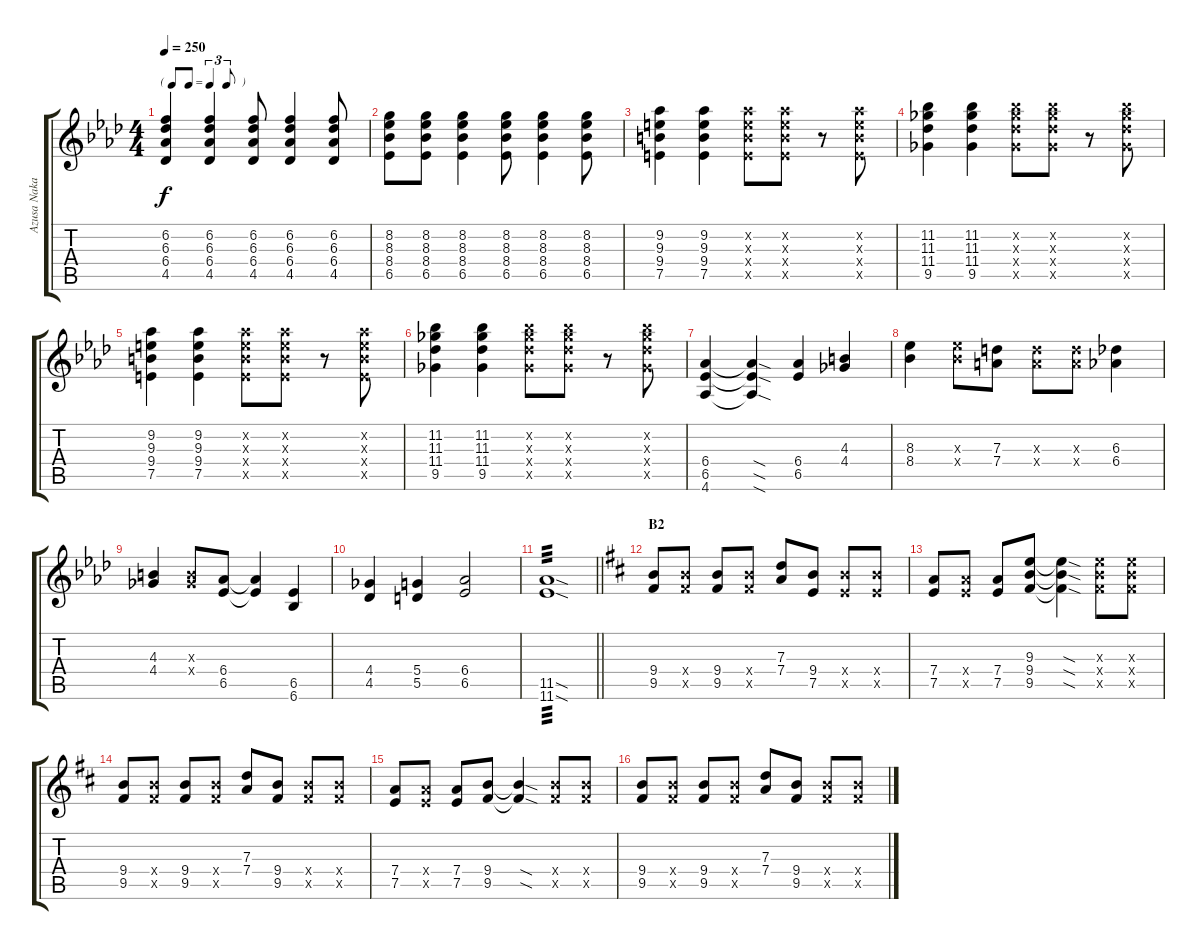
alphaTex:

\track ("Azusa Nakano" "Azusa Naka") {instrument overdrivenguitar}
\staff {score tabs}
\tuning (E4 B3 G3 D3 A2 E2) {hide}
\ts (4 4)
\tf triplet8th
\tempo 250
\clef g2
\ks ab
(6.2 6.3 6.4 4.5).4{dy f} (6.2 6.3 6.4 4.5).4 (6.2 6.3 6.4 4.5).8 (6.2 6.3 6.4 4.5).4 (6.2 6.3 6.4 4.5).8 |
(8.2 8.3 8.4 6.5).8 (8.2 8.3 8.4 6.5).8 (8.2 8.3 8.4 6.5).4 (8.2 8.3 8.4 6.5).8 (8.2 8.3 8.4 6.5).4 (8.2 8.3 8.4 6.5).8 |
(9.2 9.3 9.4 7.5).4 (9.2 9.3 9.4 7.5).4 (9.2{x} 9.3{x} 9.4{x} 7.5{x}).8 (9.2{x} 9.3{x} 9.4{x} 7.5{x}).8 r.8 (9.2{x} 9.3{x} 9.4{x} 7.5{x}).8 |
(11.2 11.3 11.4 9.5).4 (11.2 11.3 11.4 9.5).4 (11.2{x} 11.3{x} 11.4{x} 9.5{x}).8 (11.2{x} 11.3{x} 11.4{x} 9.5{x}).8 r.8 (11.2{x} 11.3{x} 11.4{x} 9.5{x}).8 |
(9.2 9.3 9.4 7.5).4 (9.2 9.3 9.4 7.5).4 (9.2{x} 9.3{x} 9.4{x} 7.5{x}).8 (9.2{x} 9.3{x} 9.4{x} 7.5{x}).8 r.8 (9.2{x} 9.3{x} 9.4{x} 7.5{x}).8 |
(11.2 11.3 11.4 9.5).4 (11.2 11.3 11.4 9.5).4 (11.2{x} 11.3{x} 11.4{x} 9.5{x}).8 (11.2{x} 11.3{x} 11.4{x} 9.5{x}).8 r.8 (11.2{x} 11.3{x} 11.4{x} 9.5{x}).8 |
(6.4 6.5 4.6).4 (6.4{sod t} 6.5{sod t} 4.6{sod t}).4 (6.4 6.5).4 (4.3 4.4).4 |
(8.3 8.4).4 (8.3{x} 8.4{x}).8 (7.3 7.4).8 (7.3{x} 7.4{x}).8 (7.3{x} 7.4{x}).8 (6.3 6.4).4 |
(4.3 4.4).4 (4.3{x} 4.4{x}).8 (6.4 6.5).8 (6.4{t} 6.5{t}).4 (6.5 6.6).4 |
(4.4 4.5).4 (5.4 5.5).4 (6.4 6.5).2 |
\barLineRight lightlight
(11.5{sod} 11.6{sod}).1{tp 3} |
\section ("" "B2")
\ks d
(9.4 9.5).8 (9.4{x} 9.5{x}).8 (9.4 9.5).8 (9.4{x} 9.5{x}).8 (7.3 7.4).8 (9.4 7.5).8 (9.4{x} 7.5{x}).8 (9.4{x} 7.5{x}).8 |
(7.4 7.5).8 (7.4{x} 7.5{x}).8 (7.4 7.5).8 (9.3 9.4 9.5).8 (9.3{sod t} 9.4{sod t} 9.5{sod t}).4 (9.3{x} 9.4{x} 9.5{x}).8 (9.3{x} 9.4{x} 9.5{x}).8 |
(9.4 9.5).8 (9.4{x} 9.5{x}).8 (9.4 9.5).8 (9.4{x} 9.5{x}).8 (7.3 7.4).8 (9.4 9.5).8 (9.4{x} 9.5{x}).8 (9.4{x} 9.5{x}).8 |
(7.4 7.5).8 (7.4{x} 7.5{x}).8 (7.4 7.5).8 (9.4 9.5).8 (9.4{sod t} 9.5{sod t}).4 (9.4{x} 9.5{x}).8 (9.4{x} 9.5{x}).8 |
(9.4 9.5).8 (9.4{x} 9.5{x}).8 (9.4 9.5).8 (9.4{x} 9.5{x}).8 (7.3 7.4).8 (9.4 9.5).8 (9.4{x} 9.5{x}).8 (9.4{x} 9.5{x}).8
